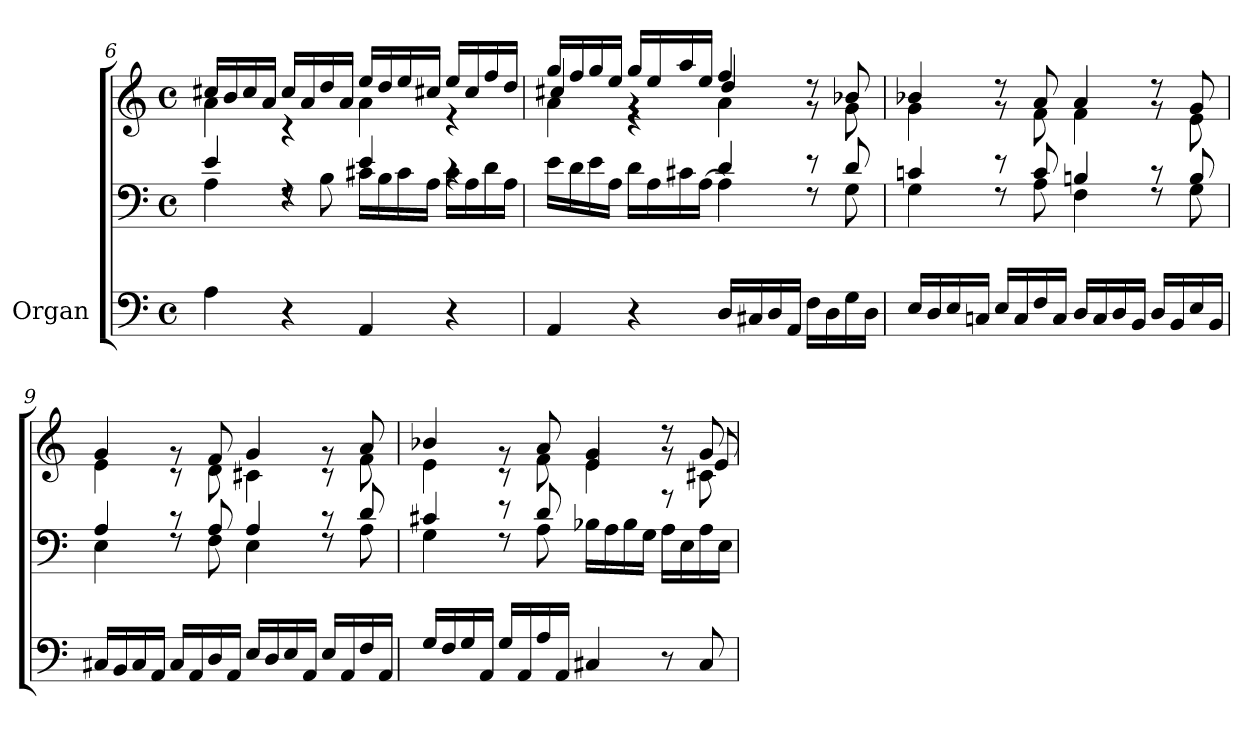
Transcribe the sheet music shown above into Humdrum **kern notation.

**kern	**kern	**kern
*part1	*part1	*part1
*staff3	*staff2	*staff1
*I"Organ	*	*
!!LO:PB:g=z
*clefF4	*clefF4	*clefG2
*k[]	*k[]	*k[]
*M4/4	*M4/4	*M4/4
*met(c)	*met(c)	*met(c)
=6	=6	=6
*	*^	*^
4A\	4e/	4A\	16cc#X/LL	4a\
.	.	.	16b/	.
.	.	.	16cc#/	.
.	.	.	16a/JJ	.
4r	4rF	8rF	16cc#/LL	4r
.	.	.	16a/	.
.	.	8B\	16dd/	.
.	.	.	16a/JJ	.
4AA/	4e/	16c#X\LL	16ee/LL	4a\
.	.	16B\	16dd/	.
.	.	16c#\	16ee/	.
.	.	16A\JJ	16cc#X/JJ	.
4r	4rc	16c#\LL	16ee/LL	4r
.	.	16A\	16cc#/	.
.	.	16d\	16ff/	.
.	.	16A\JJ	16dd/JJ	.
=7	=7	=7	=7	=7
*	*	*	*	*^
4AA/	2ryy	16e\LL	16gg/LL	4a\	4cc#X/
.	.	16d\	16ff/	.	.
.	.	16e\	16gg/	.	.
.	.	16A\JJ	16ee/JJ	.	.
4r	.	16d\LL	16gg/LL	4rg	4re
.	.	16A\	16ee/	.	.
.	.	16c#X\	16aa/	.	.
.	.	[16A\JJ	16ee/JJ	.	.
16D/LL	4d/	4A\]	4ff/	4a\	4dd/
16C#X/	.	.	.	.	.
16D/	.	.	.	.	.
16AA/JJ	.	.	.	.	.
16F\LL	8r	8rF	8rg	8rdd	4ryy
16D\	.	.	.	.	.
16G\	8d/	8G\	8b-X/	8g\	.
16D\JJ	.	.	.	.	.
*	*	*	*	*v	*v
=8	=8	=8	=8	=8
16E/LL	4cn/	4G\	4b-X/	4g\
16D/	.	.	.	.
16E/	.	.	.	.
16Cn/JJ	.	.	.	.
16E/LL	8r	8rF	8rg	8rdd
16C/	.	.	.	.
16F/	8c/	8A\	8a/	8f\
16C/JJ	.	.	.	.
16D/LL	4Bn/	4F\	4a/	4f\
16C/	.	.	.	.
16D/	.	.	.	.
16BB/JJ	.	.	.	.
16D/LL	8r	8rF	8rg	8rdd
16BB/	.	.	.	.
16E/	8B/	8G\	8g/	8e\
16BB/JJ	.	.	.	.
!!LO:PB:g=z	!!
=9	=9	=9	=9	=9
16C#X/LL	4A/	4E\	4g/	4e\
16BB/	.	.	.	.
16C#/	.	.	.	.
16AA/JJ	.	.	.	.
16C#/LL	8r	8rF	8rg	8r
16AA/	.	.	.	.
16D/	8A/	8F\	8f/	8d\
16AA/JJ	.	.	.	.
16E/LL	4A/	4E\	4g/	4c#X\
16D/	.	.	.	.
16E/	.	.	.	.
16AA/JJ	.	.	.	.
16E/LL	8r	8rF	8rg	8r
16AA/	.	.	.	.
16F/	8d/	8A\	8a/	8f\
16AA/JJ	.	.	.	.
=10	=10	=10	=10	=10
*	*	*	*	*^
16G/LL	4c#X/	4G\	4b-X/	4e\	2ryy
16F/	.	.	.	.	.
16G/	.	.	.	.	.
16AA/JJ	.	.	.	.	.
16G/LL	8r	8rF	8rg	8r	.
16AA/	.	.	.	.	.
16A/	8d/	8A\	8a/	8f\	.
16AA/JJ	.	.	.	.	.
4C#X/	16B-X\LL	2ryy	4g/	4e\	4e/
.	16A\	.	.	.	.
.	16B-\	.	.	.	.
.	16G\JJ	.	.	.	.
8r	16A\LL	.	8rg	8rdd	8rF
.	16E\	.	.	.	.
8C#/	16A\	.	8g/	8e/	8c#X\
.	16E\JJ	.	.	.	.
*	*v	*v	*	*	*
*	*	*v	*v	*v
=	=	=
*-	*-	*-
